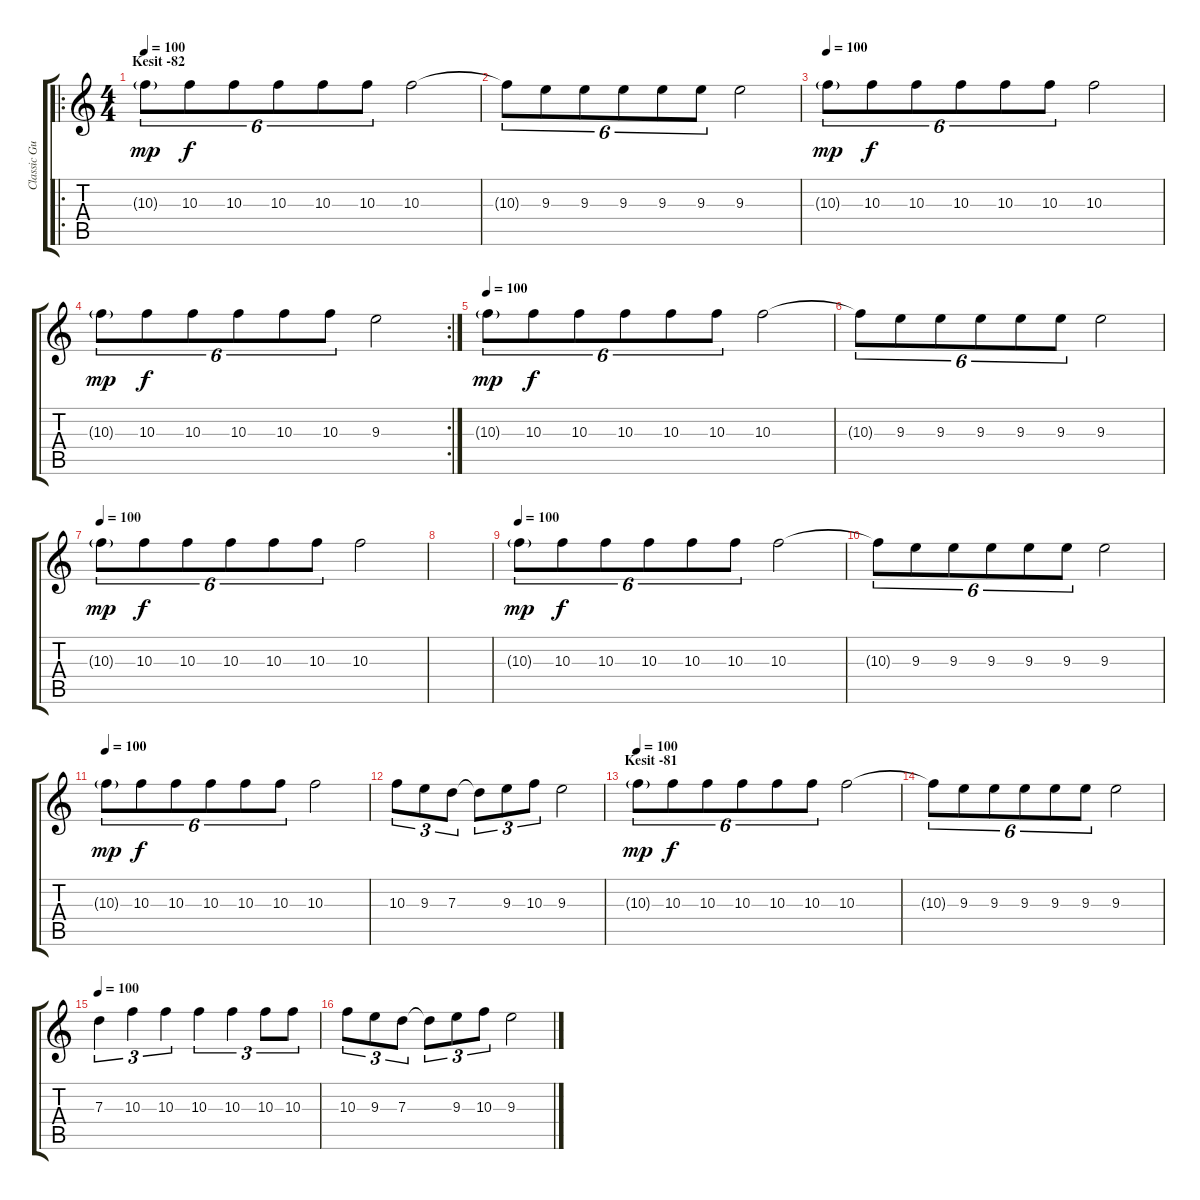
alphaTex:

\track ("Classic Guitar 1" "Classic Gu") {instrument acousticguitarsteel}
\staff {score tabs}
\tuning (E4 B3 G3 D3 A2 E2) {hide}
\ro
\ts (4 4)
\section ("" "Kesit -82")
\tempo 100
\clef g2
\ks c
10.3{g}.8{tu (6 4) dy mp volume 6 instrument acousticguitarnylon} 10.3.8{tu (6 4) dy f} 10.3.8{tu (6 4)} 10.3.8{tu (6 4)} 10.3.8{tu (6 4)} 10.3.8{tu (6 4)} 10.3.2 |
10.3{t}.8{tu (6 4)} 9.3.8{tu (6 4)} 9.3.8{tu (6 4)} 9.3.8{tu (6 4)} 9.3.8{tu (6 4)} 9.3.8{tu (6 4)} 9.3.2 |
\tempo 100
10.3{g}.8{tu (6 4) dy mp volume 6 instrument acousticguitarnylon} 10.3.8{tu (6 4) dy f} 10.3.8{tu (6 4)} 10.3.8{tu (6 4)} 10.3.8{tu (6 4)} 10.3.8{tu (6 4)} 10.3.2 |
\rc 2
10.3{g}.8{tu (6 4) dy mp volume 6 instrument acousticguitarnylon} 10.3.8{tu (6 4) dy f} 10.3.8{tu (6 4)} 10.3.8{tu (6 4)} 10.3.8{tu (6 4)} 10.3.8{tu (6 4)} 9.3.2 |
\tempo 100
10.3{g}.8{tu (6 4) dy mp volume 6 instrument acousticguitarnylon} 10.3.8{tu (6 4) dy f} 10.3.8{tu (6 4)} 10.3.8{tu (6 4)} 10.3.8{tu (6 4)} 10.3.8{tu (6 4)} 10.3.2 |
10.3{t}.8{tu (6 4)} 9.3.8{tu (6 4)} 9.3.8{tu (6 4)} 9.3.8{tu (6 4)} 9.3.8{tu (6 4)} 9.3.8{tu (6 4)} 9.3.2 |
\tempo 100
10.3{g}.8{tu (6 4) dy mp volume 6 instrument acousticguitarnylon} 10.3.8{tu (6 4) dy f} 10.3.8{tu (6 4)} 10.3.8{tu (6 4)} 10.3.8{tu (6 4)} 10.3.8{tu (6 4)} 10.3.2 |
|
\tempo 100
10.3{g}.8{tu (6 4) dy mp volume 6 instrument acousticguitarnylon} 10.3.8{tu (6 4) dy f} 10.3.8{tu (6 4)} 10.3.8{tu (6 4)} 10.3.8{tu (6 4)} 10.3.8{tu (6 4)} 10.3.2 |
10.3{t}.8{tu (6 4)} 9.3.8{tu (6 4)} 9.3.8{tu (6 4)} 9.3.8{tu (6 4)} 9.3.8{tu (6 4)} 9.3.8{tu (6 4)} 9.3.2 |
\tempo 100
10.3{g}.8{tu (6 4) dy mp volume 6 instrument acousticguitarnylon} 10.3.8{tu (6 4) dy f} 10.3.8{tu (6 4)} 10.3.8{tu (6 4)} 10.3.8{tu (6 4)} 10.3.8{tu (6 4)} 10.3.2 |
10.3.8{tu (3 2)} 9.3.8{tu (3 2)} 7.3.8{tu (3 2)} 7.3{t}.8{tu (3 2)} 9.3.8{tu (3 2)} 10.3.8{tu (3 2)} 9.3.2 |
\section ("" "Kesit -81")
\tempo 100
10.3{g}.8{tu (6 4) dy mp volume 6 instrument acousticguitarnylon} 10.3.8{tu (6 4) dy f} 10.3.8{tu (6 4)} 10.3.8{tu (6 4)} 10.3.8{tu (6 4)} 10.3.8{tu (6 4)} 10.3.2 |
10.3{t}.8{tu (6 4)} 9.3.8{tu (6 4)} 9.3.8{tu (6 4)} 9.3.8{tu (6 4)} 9.3.8{tu (6 4)} 9.3.8{tu (6 4)} 9.3.2 |
\tempo 100
7.3.4{tu (3 2)} 10.3.4{tu (3 2)} 10.3.4{tu (3 2)} 10.3.4{tu (3 2)} 10.3.4{tu (3 2)} 10.3.8{tu (3 2)} 10.3.8{tu (3 2)} |
10.3.8{tu (3 2)} 9.3.8{tu (3 2)} 7.3.8{tu (3 2)} 7.3{t}.8{tu (3 2)} 9.3.8{tu (3 2)} 10.3.8{tu (3 2)} 9.3.2
